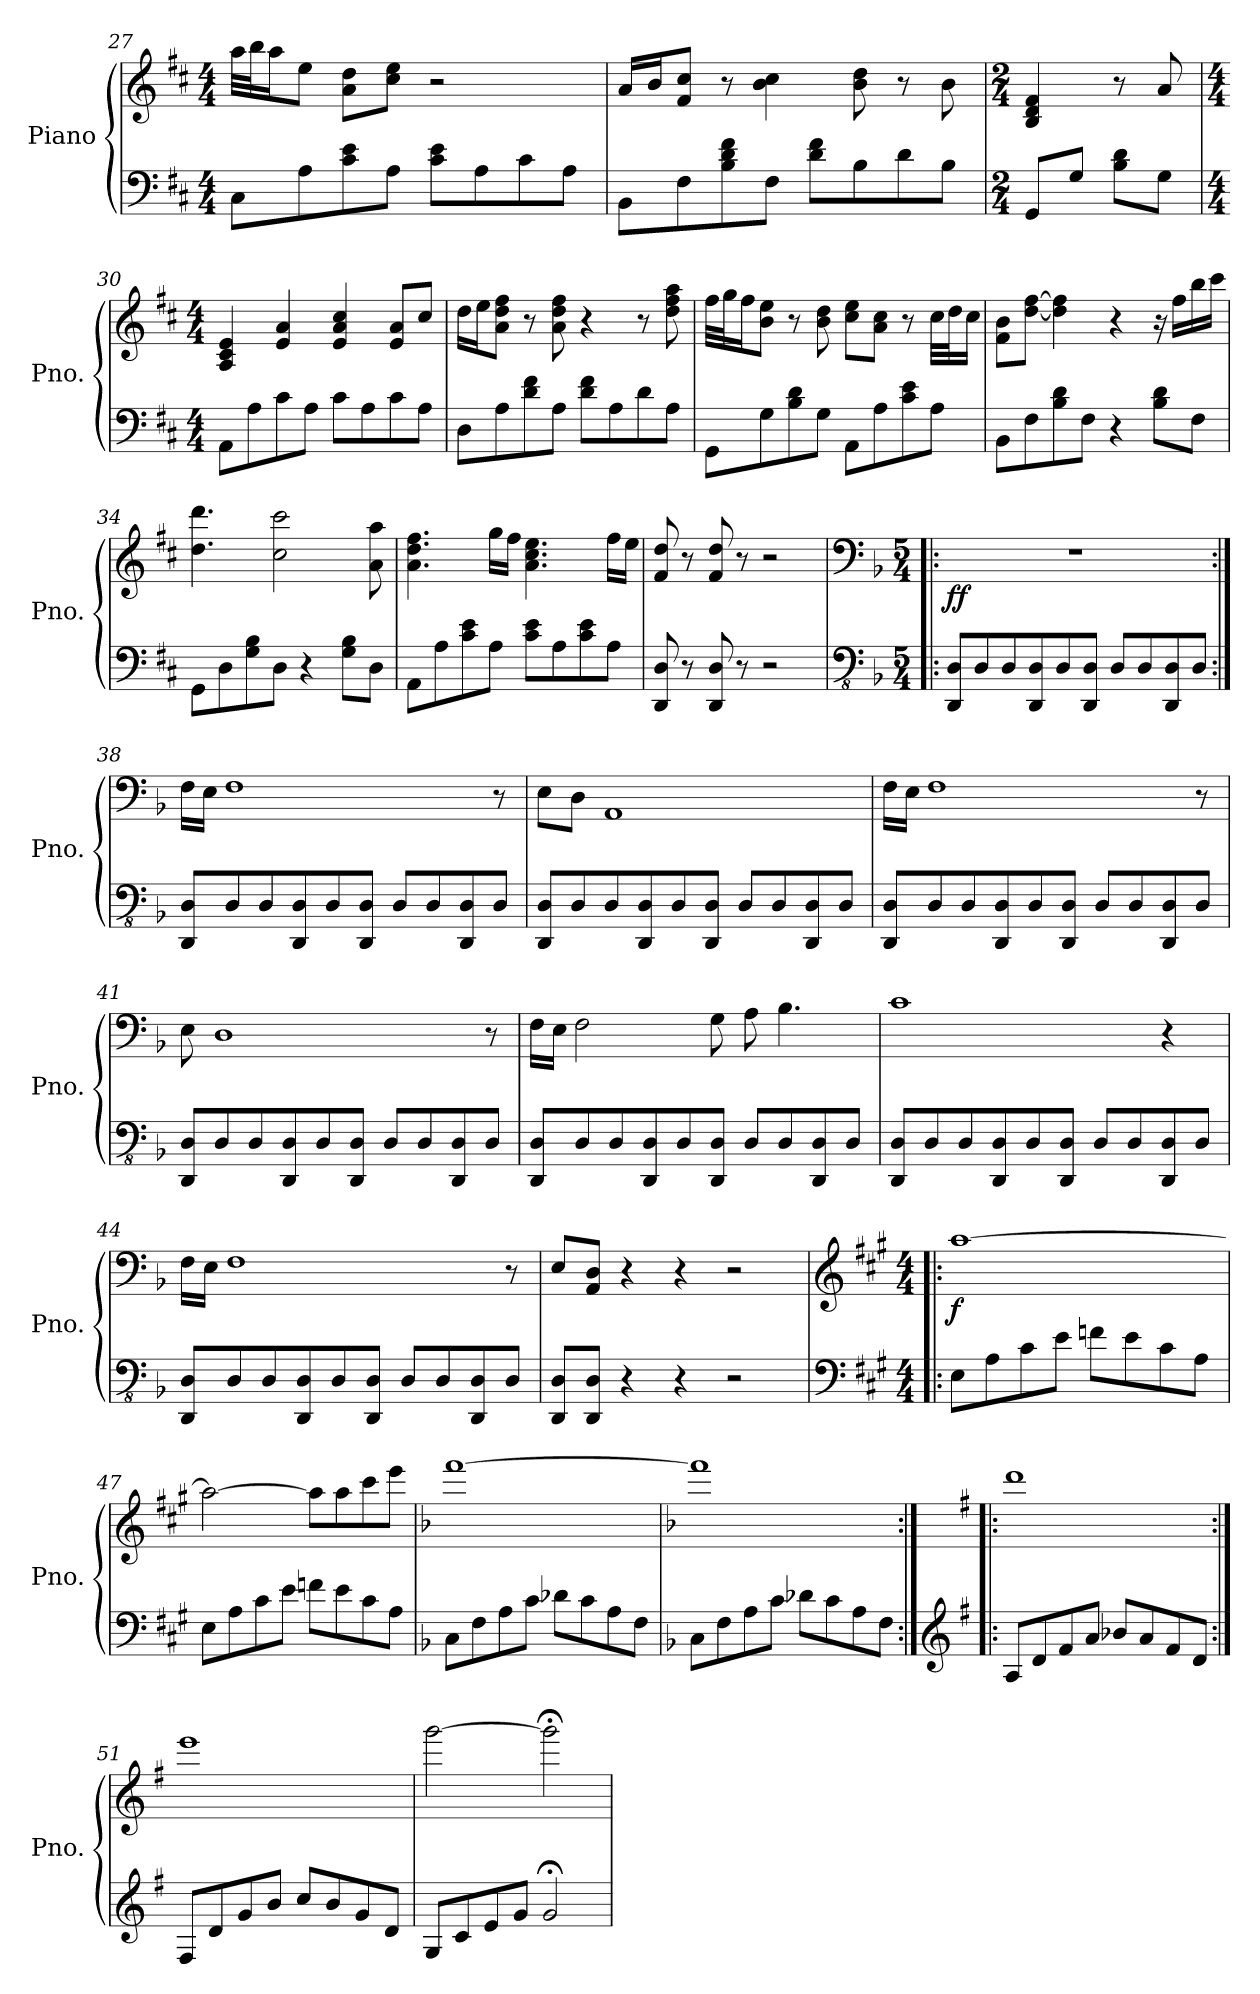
**kern	**kern	**dynam
*part1	*part1	*part1
*staff2	*staff1	*staff1/2
*I"Piano	*	*
*I'Pno.	*	*
*clefF4	*clefG2	*
*k[f#c#]	*k[f#c#]	*
*M4/4	*M4/4	*
=27	=27	=27
8C#\L	32aa\LLL	.
.	32bb\J	.
.	16aa\J	.
8A\	8ee\J	.
8c#\ 8e\	8a\ 8dd\L	.
8A\J	8cc#\ 8ee\J	.
8c#\ 8e\L	2r	.
8A\	.	.
8c#\	.	.
8A\J	.	.
=28	=28	=28
8BB\L	16a/LL	.
.	16b/J	.
8F#\	8f#/ 8cc#/J	.
8B\ 8d\ 8f#\	8r	.
8F#\J	4b\ 4cc#\	.
8d\ 8f#\L	.	.
8B\	8b\ 8dd\	.
8d\	8r	.
8B\J	8b\	.
=29	=29	=29
*M2/4	*M2/4	*
8GG/L	4B/ 4d/ 4f#/	.
8G/J	.	.
8B\ 8d\L	8r	.
8G\J	8a/	.
!!LO:PB:g=z
=30	=30	=30
*M4/4	*M4/4	*
8AA\L	4A/ 4c#/ 4e/	.
8A\	.	.
8c#\	4e/ 4a/	.
8A\J	.	.
8c#\L	4e/ 4a/ 4cc#/	.
8A\	.	.
8c#\	8e/ 8a/L	.
8A\J	8cc#/J	.
=31	=31	=31
8D\L	16dd\LL	.
.	16ee\J	.
8A\	8a\ 8dd\ 8ff#\J	.
8d\ 8f#\	8r	.
8A\J	8a\ 8dd\ 8ff#\	.
8d\ 8f#\L	4r	.
8A\	.	.
8d\	8r	.
8A\J	8dd\ 8ff#\ 8aa\	.
=32	=32	=32
8GG\L	32ff#\LLL	.
.	32gg\J	.
.	16ff#\J	.
8G\	8b\ 8ee\J	.
8B\ 8d\	8r	.
8G\J	8b\ 8dd\	.
8AA\L	8cc#\ 8ee\L	.
8A\	8a\ 8cc#\J	.
8c#\ 8e\	8r	.
8A\J	32cc#\LLL	.
.	32dd\J	.
.	16cc#\JJ	.
=33	=33	=33
8BB\L	8f#\ 8b\L	.
8F#\	[8dd\ [8ff#\J	.
8B\ 8d\	4dd\] 4ff#\]	.
8F#\J	.	.
4r	4r	.
8B\ 8d\L	16r	.
.	16ff#\LL	.
8F#\J	16bb\	.
.	16ccc#\JJ	.
!!LO:LB:g=z
=34	=34	=34
8GG\L	4.dd\ 4.ddd\	.
8D\	.	.
8G\ 8B\	.	.
8D\J	2cc#\ 2ccc#\	.
4r	.	.
8G\ 8B\L	.	.
8D\J	8a\ 8aa\	.
=35	=35	=35
8AA\L	4.a\ 4.dd\ 4.ff#\	.
8A\	.	.
8c#\ 8e\	.	.
8A\J	16gg\LL	.
.	16ff#\JJ	.
8c#\ 8e\L	4.a\ 4.cc#\ 4.ee\	.
8A\	.	.
8c#\ 8e\	.	.
8A\J	16ff#\LL	.
.	16ee\JJ	.
=36	=36	=36
8DD/ 8D/	8f#/ 8dd/	.
8r	8r	.
8DD/ 8D/	8f#/ 8dd/	.
8r	8r	.
2r	2r	.
=37!|:	=37!|:	=37!|:
*clefFv4	*clefF4	*
*k[b-]	*k[b-]	*
*M5/4	*M5/4	*
*	*MM110	*
!	!	!LO:DY:b
8DDD/ 8DD/L	4%5r	ff
8DD/	.	.
8DD/	.	.
8DDD/ 8DD/	.	.
8DD/	.	.
8DDD/ 8DD/J	.	.
8DD/L	.	.
8DD/	.	.
8DDD/ 8DD/	.	.
8DD/J	.	.
!!LO:LB:g=z
=38:|!	=38:|!	=38:|!
8DDD/ 8DD/L	16F\LL	.
.	16E\JJ	.
8DD/	1F	.
8DD/	.	.
8DDD/ 8DD/	.	.
8DD/	.	.
8DDD/ 8DD/J	.	.
8DD/L	.	.
8DD/	.	.
8DDD/ 8DD/	.	.
8DD/J	8r	.
=39	=39	=39
8DDD/ 8DD/L	8E\L	.
8DD/	8D\J	.
8DD/	1AA	.
8DDD/ 8DD/	.	.
8DD/	.	.
8DDD/ 8DD/J	.	.
8DD/L	.	.
8DD/	.	.
8DDD/ 8DD/	.	.
8DD/J	.	.
=40	=40	=40
8DDD/ 8DD/L	16F\LL	.
.	16E\JJ	.
8DD/	1F	.
8DD/	.	.
8DDD/ 8DD/	.	.
8DD/	.	.
8DDD/ 8DD/J	.	.
8DD/L	.	.
8DD/	.	.
8DDD/ 8DD/	.	.
8DD/J	8r	.
=41	=41	=41
8DDD/ 8DD/L	8E\	.
8DD/	1D	.
8DD/	.	.
8DDD/ 8DD/	.	.
8DD/	.	.
8DDD/ 8DD/J	.	.
8DD/L	.	.
8DD/	.	.
8DDD/ 8DD/	.	.
8DD/J	8r	.
!!LO:LB:g=z
=42	=42	=42
8DDD/ 8DD/L	16F\LL	.
.	16E\JJ	.
8DD/	2F\	.
8DD/	.	.
8DDD/ 8DD/	.	.
8DD/	.	.
8DDD/ 8DD/J	8G\	.
8DD/L	8A\	.
8DD/	4.B-\	.
8DDD/ 8DD/	.	.
8DD/J	.	.
=43	=43	=43
8DDD/ 8DD/L	1c	.
8DD/	.	.
8DD/	.	.
8DDD/ 8DD/	.	.
8DD/	.	.
8DDD/ 8DD/J	.	.
8DD/L	.	.
8DD/	.	.
8DDD/ 8DD/	4r	.
8DD/J	.	.
=44	=44	=44
8DDD/ 8DD/L	16F\LL	.
.	16E\JJ	.
8DD/	1F	.
8DD/	.	.
8DDD/ 8DD/	.	.
8DD/	.	.
8DDD/ 8DD/J	.	.
8DD/L	.	.
8DD/	.	.
8DDD/ 8DD/	.	.
8DD/J	8r	.
=45	=45	=45
8DDD/ 8DD/L	8E/L	.
8DDD/ 8DD/J	8AA/ 8D/J	.
4r	4r	.
4r	4r	.
2r	2r	.
!!LO:LB:g=z
=46!|:	=46!|:	=46!|:
*clefF4	*clefG2	*
*k[f#c#g#]	*k[f#c#g#]	*
*M4/4	*M4/4	*
*	*MM78	*
!	!	!LO:DY:b
8E\L	[1aa	f
8A\	.	.
8c#\	.	.
8e\J	.	.
8fn\L	.	.
8e\	.	.
8c#\	.	.
8A\J	.	.
=47	=47	=47
8E\L	2aa\_	.
8A\	.	.
8c#\	.	.
8e\J	.	.
8fn\L	8aa\L]	.
8e\	8aa\	.
8c#\	8ccc#\	.
8A\J	8eee\J	.
=48	=48	=48
*k[b-]	*k[b-]	*
8C\L	[1fff	.
8F\	.	.
8A\	.	.
8c\J	.	.
8d-X\L	.	.
8c\	.	.
8A\	.	.
8F\J	.	.
!!LO:LB:g=z
=49	=49	=49
*k[b-]	*k[b-]	*
8C\L	1fff]	.
8F\	.	.
8A\	.	.
8c\J	.	.
8d-X\L	.	.
8c\	.	.
8A\	.	.
8F\J	.	.
=50:|!|:	=50:|!|:	=50:|!|:
*clefG2	*	*
*k[f#]	*k[f#]	*
8A/L	1ddd	.
8d/	.	.
8f#/	.	.
8a/J	.	.
8b-X/L	.	.
8a/	.	.
8f#/	.	.
8d/J	.	.
=51:|!	=51:|!	=51:|!
8F#/L	1eee	.
8d/	.	.
8g/	.	.
8b/J	.	.
8cc/L	.	.
8b/	.	.
8g/	.	.
8d/J	.	.
=52	=52	=52
8G/L	[2ggg\	.
8c/	.	.
8e/	.	.
8g/J	.	.
2g;</	2ggg;<\]	.
=	=	=
*-	*-	*-
